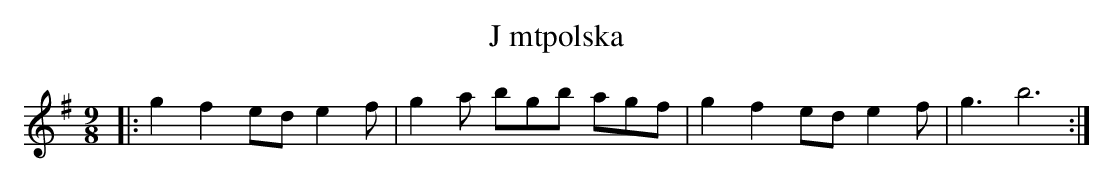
X:1
T:J mtpolska
M:9/8
L:1/8
K:G
|: g2 f2 ed e2f | g2a bgb agf | g2 f2 ed e2f | g3 b6 :|
